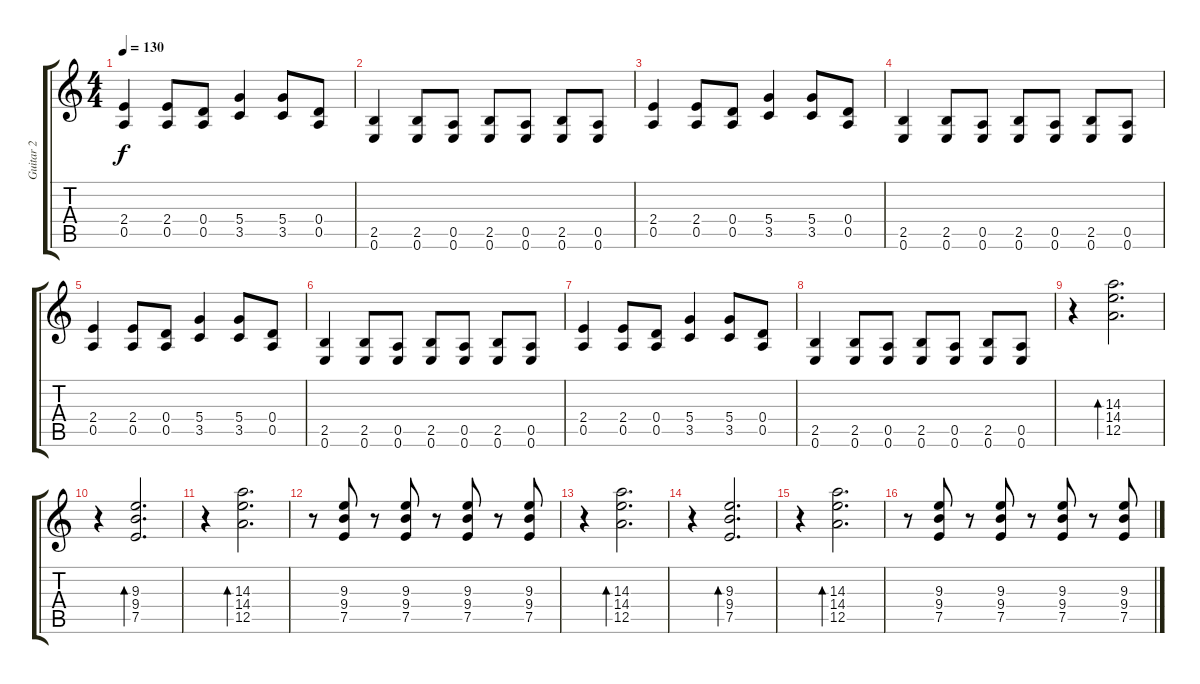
\track ("Guitar 2" "Guitar 2") {instrument electricguitarclean}
\staff {score tabs}
\tuning (E4 B3 G3 D3 A2 E2) {hide}
\ts (4 4)
\tempo 130
\clef g2
\ks c
(2.4 0.5).4{dy f volume 16 instrument distortionguitar} (2.4 0.5).8 (0.4 0.5).8 (5.4 3.5).4 (5.4 3.5).8 (0.4 0.5).8 |
(2.5 0.6).4 (2.5 0.6).8 (0.5 0.6).8 (2.5 0.6).8 (0.5 0.6).8 (2.5 0.6).8 (0.5 0.6).8 |
(2.4 0.5).4 (2.4 0.5).8 (0.4 0.5).8 (5.4 3.5).4 (5.4 3.5).8 (0.4 0.5).8 |
(2.5 0.6).4 (2.5 0.6).8 (0.5 0.6).8 (2.5 0.6).8 (0.5 0.6).8 (2.5 0.6).8 (0.5 0.6).8 |
(2.4 0.5).4 (2.4 0.5).8 (0.4 0.5).8 (5.4 3.5).4 (5.4 3.5).8 (0.4 0.5).8 |
(2.5 0.6).4 (2.5 0.6).8 (0.5 0.6).8 (2.5 0.6).8 (0.5 0.6).8 (2.5 0.6).8 (0.5 0.6).8 |
(2.4 0.5).4 (2.4 0.5).8 (0.4 0.5).8 (5.4 3.5).4 (5.4 3.5).8 (0.4 0.5).8 |
(2.5 0.6).4 (2.5 0.6).8 (0.5 0.6).8 (2.5 0.6).8 (0.5 0.6).8 (2.5 0.6).8 (0.5 0.6).8 |
r.4{instrument electricguitarclean} (14.3 14.4 12.5).2{d bd 240} |
r.4 (9.3 9.4 7.5).2{d bd 240} |
r.4 (14.3 14.4 12.5).2{d bd 240} |
r.8 (9.3 9.4 7.5).8 r.8 (9.3 9.4 7.5).8 r.8 (9.3 9.4 7.5).8 r.8 (9.3 9.4 7.5).8 |
r.4 (14.3 14.4 12.5).2{d bd 240} |
r.4 (9.3 9.4 7.5).2{d bd 240} |
r.4 (14.3 14.4 12.5).2{d bd 240} |
r.8 (9.3 9.4 7.5).8 r.8 (9.3 9.4 7.5).8 r.8 (9.3 9.4 7.5).8 r.8 (9.3 9.4 7.5).8
